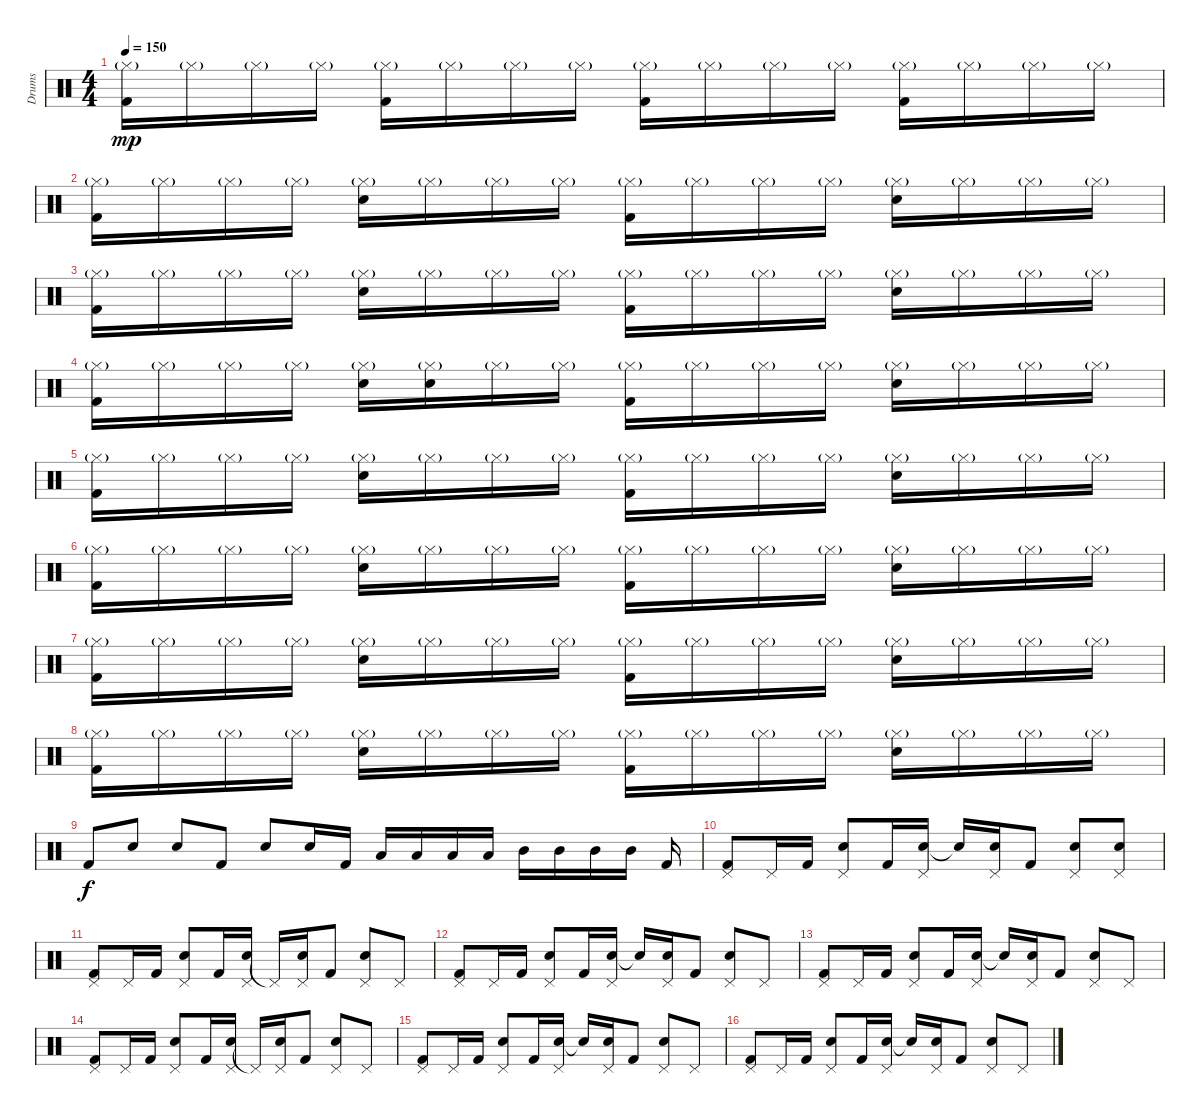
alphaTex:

\track ("Drums" "Drums") {instrument percussion}
\staff {score}
\articulation defaults
\ts (4 4)
\tempo 150
\clef neutral
\ks c
("Hi-Hat (closed)"{g} "Kick (hit) 2").16{dy mp} "Hi-Hat (closed)"{g}.16 "Hi-Hat (closed)"{g}.16 "Hi-Hat (closed)"{g}.16 ("Hi-Hat (closed)"{g} "Kick (hit) 2").16 "Hi-Hat (closed)"{g}.16 "Hi-Hat (closed)"{g}.16 "Hi-Hat (closed)"{g}.16 ("Hi-Hat (closed)"{g} "Kick (hit) 2").16 "Hi-Hat (closed)"{g}.16 "Hi-Hat (closed)"{g}.16 "Hi-Hat (closed)"{g}.16 ("Hi-Hat (closed)"{g} "Kick (hit) 2").16 "Hi-Hat (closed)"{g}.16 "Hi-Hat (closed)"{g}.16 "Hi-Hat (closed)"{g}.16 |
("Hi-Hat (closed)"{g} "Kick (hit) 2").16 "Hi-Hat (closed)"{g}.16 "Hi-Hat (closed)"{g}.16 "Hi-Hat (closed)"{g}.16 ("Hi-Hat (closed)"{g} "Electric Snare (hit)").16 "Hi-Hat (closed)"{g}.16 "Hi-Hat (closed)"{g}.16 "Hi-Hat (closed)"{g}.16 ("Hi-Hat (closed)"{g} "Kick (hit) 2").16 "Hi-Hat (closed)"{g}.16 "Hi-Hat (closed)"{g}.16 "Hi-Hat (closed)"{g}.16 ("Hi-Hat (closed)"{g} "Electric Snare (hit)").16 "Hi-Hat (closed)"{g}.16 "Hi-Hat (closed)"{g}.16 "Hi-Hat (closed)"{g}.16 |
("Hi-Hat (closed)"{g} "Kick (hit) 2").16 "Hi-Hat (closed)"{g}.16 "Hi-Hat (closed)"{g}.16 "Hi-Hat (closed)"{g}.16 ("Hi-Hat (closed)"{g} "Electric Snare (hit)").16 "Hi-Hat (closed)"{g}.16 "Hi-Hat (closed)"{g}.16 "Hi-Hat (closed)"{g}.16 ("Hi-Hat (closed)"{g} "Kick (hit) 2").16 "Hi-Hat (closed)"{g}.16 "Hi-Hat (closed)"{g}.16 "Hi-Hat (closed)"{g}.16 ("Hi-Hat (closed)"{g} "Electric Snare (hit)").16 "Hi-Hat (closed)"{g}.16 "Hi-Hat (closed)"{g}.16 "Hi-Hat (closed)"{g}.16 |
("Hi-Hat (closed)"{g} "Kick (hit) 2").16 "Hi-Hat (closed)"{g}.16 "Hi-Hat (closed)"{g}.16 "Hi-Hat (closed)"{g}.16 ("Hi-Hat (closed)"{g} "Electric Snare (hit)").16 ("Hi-Hat (closed)"{g} "Snare (hit)").16 "Hi-Hat (closed)"{g}.16 "Hi-Hat (closed)"{g}.16 ("Hi-Hat (closed)"{g} "Kick (hit) 2").16 "Hi-Hat (closed)"{g}.16 "Hi-Hat (closed)"{g}.16 "Hi-Hat (closed)"{g}.16 ("Hi-Hat (closed)"{g} "Electric Snare (hit)").16 "Hi-Hat (closed)"{g}.16 "Hi-Hat (closed)"{g}.16 "Hi-Hat (closed)"{g}.16 |
("Hi-Hat (closed)"{g} "Kick (hit) 2").16 "Hi-Hat (closed)"{g}.16 "Hi-Hat (closed)"{g}.16 "Hi-Hat (closed)"{g}.16 ("Hi-Hat (closed)"{g} "Electric Snare (hit)").16 "Hi-Hat (closed)"{g}.16 "Hi-Hat (closed)"{g}.16 "Hi-Hat (closed)"{g}.16 ("Hi-Hat (closed)"{g} "Kick (hit) 2").16 "Hi-Hat (closed)"{g}.16 "Hi-Hat (closed)"{g}.16 "Hi-Hat (closed)"{g}.16 ("Hi-Hat (closed)"{g} "Electric Snare (hit)").16 "Hi-Hat (closed)"{g}.16 "Hi-Hat (closed)"{g}.16 "Hi-Hat (closed)"{g}.16 |
("Hi-Hat (closed)"{g} "Kick (hit) 2").16 "Hi-Hat (closed)"{g}.16 "Hi-Hat (closed)"{g}.16 "Hi-Hat (closed)"{g}.16 ("Hi-Hat (closed)"{g} "Electric Snare (hit)").16 "Hi-Hat (closed)"{g}.16 "Hi-Hat (closed)"{g}.16 "Hi-Hat (closed)"{g}.16 ("Hi-Hat (closed)"{g} "Kick (hit) 2").16 "Hi-Hat (closed)"{g}.16 "Hi-Hat (closed)"{g}.16 "Hi-Hat (closed)"{g}.16 ("Hi-Hat (closed)"{g} "Electric Snare (hit)").16 "Hi-Hat (closed)"{g}.16 "Hi-Hat (closed)"{g}.16 "Hi-Hat (closed)"{g}.16 |
("Hi-Hat (closed)"{g} "Kick (hit) 2").16 "Hi-Hat (closed)"{g}.16 "Hi-Hat (closed)"{g}.16 "Hi-Hat (closed)"{g}.16 ("Hi-Hat (closed)"{g} "Electric Snare (hit)").16 "Hi-Hat (closed)"{g}.16 "Hi-Hat (closed)"{g}.16 "Hi-Hat (closed)"{g}.16 ("Hi-Hat (closed)"{g} "Kick (hit) 2").16 "Hi-Hat (closed)"{g}.16 "Hi-Hat (closed)"{g}.16 "Hi-Hat (closed)"{g}.16 ("Hi-Hat (closed)"{g} "Electric Snare (hit)").16 "Hi-Hat (closed)"{g}.16 "Hi-Hat (closed)"{g}.16 "Hi-Hat (closed)"{g}.16 |
("Hi-Hat (closed)"{g} "Kick (hit) 2").16 "Hi-Hat (closed)"{g}.16 "Hi-Hat (closed)"{g}.16 "Hi-Hat (closed)"{g}.16 ("Hi-Hat (closed)"{g} "Electric Snare (hit)").16 "Hi-Hat (closed)"{g}.16 "Hi-Hat (closed)"{g}.16 "Hi-Hat (closed)"{g}.16 ("Hi-Hat (closed)"{g} "Kick (hit) 2").16 "Hi-Hat (closed)"{g}.16 "Hi-Hat (closed)"{g}.16 "Hi-Hat (closed)"{g}.16 ("Hi-Hat (closed)"{g} "Electric Snare (hit)").16 "Hi-Hat (closed)"{g}.16 "Hi-Hat (closed)"{g}.16 "Hi-Hat (closed)"{g}.16 |
"Kick (hit) 2".8{dy f} "Electric Snare (hit)".8 "Electric Snare (hit)".8 "Kick (hit) 2".8 "Electric Snare (hit)".8 "Electric Snare (hit)".16 "Kick (hit) 2".16 "Low Floor Tom (hit)".16 "Low Floor Tom (hit)".16 "Low Floor Tom (hit)".16 "Low Floor Tom (hit)".16 "Mid Tom (hit)".16 "Mid Tom (hit)".16 "Mid Tom (hit)".16 "Mid Tom (hit)".16 "Kick (hit) 2".16 |
("Kick (hit) 2" "Pedal Hi-Hat (hit)").8 "Pedal Hi-Hat (hit)".16 "Kick (hit) 2".16 ("Electric Snare (hit)" "Pedal Hi-Hat (hit)").8 "Kick (hit) 2".16 ("Electric Snare (hit)" "Pedal Hi-Hat (hit)").16 "Snare (hit)"{t}.16 ("Electric Snare (hit)" "Pedal Hi-Hat (hit)").16 "Kick (hit) 2".8 ("Electric Snare (hit)" "Pedal Hi-Hat (hit)").8 ("Pedal Hi-Hat (hit)" "Snare (hit)").8 |
("Kick (hit) 2" "Pedal Hi-Hat (hit)").8 "Pedal Hi-Hat (hit)".16 "Kick (hit) 2".16 ("Electric Snare (hit)" "Pedal Hi-Hat (hit)").8 "Kick (hit) 2".16 ("Electric Snare (hit)" "Pedal Hi-Hat (hit)").16 "Pedal Hi-Hat (hit)"{t}.16 ("Electric Snare (hit)" "Pedal Hi-Hat (hit)").16 "Kick (hit) 2".8 ("Electric Snare (hit)" "Pedal Hi-Hat (hit)").8 "Pedal Hi-Hat (hit)".8 |
("Kick (hit) 2" "Pedal Hi-Hat (hit)").8 "Pedal Hi-Hat (hit)".16 "Kick (hit) 2".16 ("Electric Snare (hit)" "Pedal Hi-Hat (hit)").8 "Kick (hit) 2".16 ("Electric Snare (hit)" "Pedal Hi-Hat (hit)").16 "Snare (hit)"{t}.16 ("Electric Snare (hit)" "Pedal Hi-Hat (hit)").16 "Kick (hit) 2".8 ("Electric Snare (hit)" "Pedal Hi-Hat (hit)").8 "Pedal Hi-Hat (hit)".8 |
("Kick (hit) 2" "Pedal Hi-Hat (hit)").8 "Pedal Hi-Hat (hit)".16 "Kick (hit) 2".16 ("Electric Snare (hit)" "Pedal Hi-Hat (hit)").8 "Kick (hit) 2".16 ("Electric Snare (hit)" "Pedal Hi-Hat (hit)").16 "Snare (hit)"{t}.16 ("Electric Snare (hit)" "Pedal Hi-Hat (hit)").16 "Kick (hit) 2".8 ("Electric Snare (hit)" "Pedal Hi-Hat (hit)").8 "Pedal Hi-Hat (hit)".8 |
("Kick (hit) 2" "Pedal Hi-Hat (hit)").8 "Pedal Hi-Hat (hit)".16 "Kick (hit) 2".16 ("Electric Snare (hit)" "Pedal Hi-Hat (hit)").8 "Kick (hit) 2".16 ("Electric Snare (hit)" "Pedal Hi-Hat (hit)").16 "Pedal Hi-Hat (hit)"{t}.16 ("Electric Snare (hit)" "Pedal Hi-Hat (hit)").16 "Kick (hit) 2".8 ("Electric Snare (hit)" "Pedal Hi-Hat (hit)").8 "Pedal Hi-Hat (hit)".8 |
("Kick (hit) 2" "Pedal Hi-Hat (hit)").8 "Pedal Hi-Hat (hit)".16 "Kick (hit) 2".16 ("Electric Snare (hit)" "Pedal Hi-Hat (hit)").8 "Kick (hit) 2".16 ("Electric Snare (hit)" "Pedal Hi-Hat (hit)").16 "Snare (hit)"{t}.16 ("Electric Snare (hit)" "Pedal Hi-Hat (hit)").16 "Kick (hit) 2".8 ("Electric Snare (hit)" "Pedal Hi-Hat (hit)").8 "Pedal Hi-Hat (hit)".8 |
("Kick (hit) 2" "Pedal Hi-Hat (hit)").8 "Pedal Hi-Hat (hit)".16 "Kick (hit) 2".16 ("Electric Snare (hit)" "Pedal Hi-Hat (hit)").8 "Kick (hit) 2".16 ("Electric Snare (hit)" "Pedal Hi-Hat (hit)").16 "Snare (hit)"{t}.16 ("Electric Snare (hit)" "Pedal Hi-Hat (hit)").16 "Kick (hit) 2".8 ("Electric Snare (hit)" "Pedal Hi-Hat (hit)").8 "Pedal Hi-Hat (hit)".8
